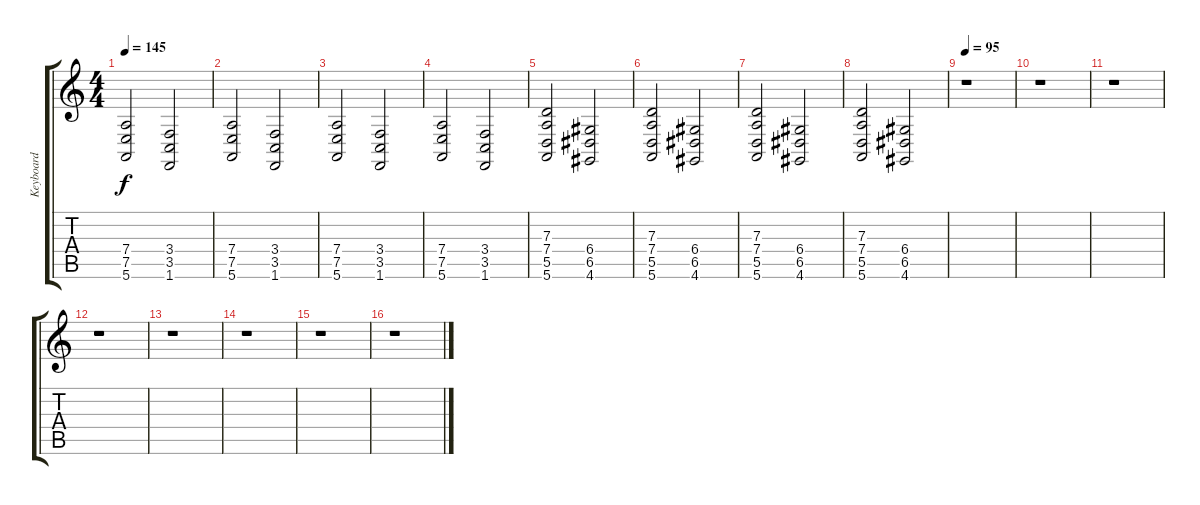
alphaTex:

\track ("Keyboard" "Keyboard") {instrument pad4choir}
\staff {score tabs}
\tuning (E4 B3 G3 D3 A2 E2) {hide}
\ts (4 4)
\tempo 145
\clef g2
\ks c
(7.4 7.5 5.6).2{dy f} (3.4 3.5 1.6).2 |
(7.4 7.5 5.6).2 (3.4 3.5 1.6).2 |
(7.4 7.5 5.6).2 (3.4 3.5 1.6).2 |
(7.4 7.5 5.6).2 (3.4 3.5 1.6).2 |
(7.3 7.4 5.5 5.6).2 (6.4 6.5 4.6).2 |
(7.3 7.4 5.5 5.6).2 (6.4 6.5 4.6).2 |
(7.3 7.4 5.5 5.6).2 (6.4 6.5 4.6).2 |
(7.3 7.4 5.5 5.6).2 (6.4 6.5 4.6).2 |
\tempo 95
r.1 |
r.1 |
r.1 |
r.1 |
r.1 |
r.1 |
r.1 |
r.1
